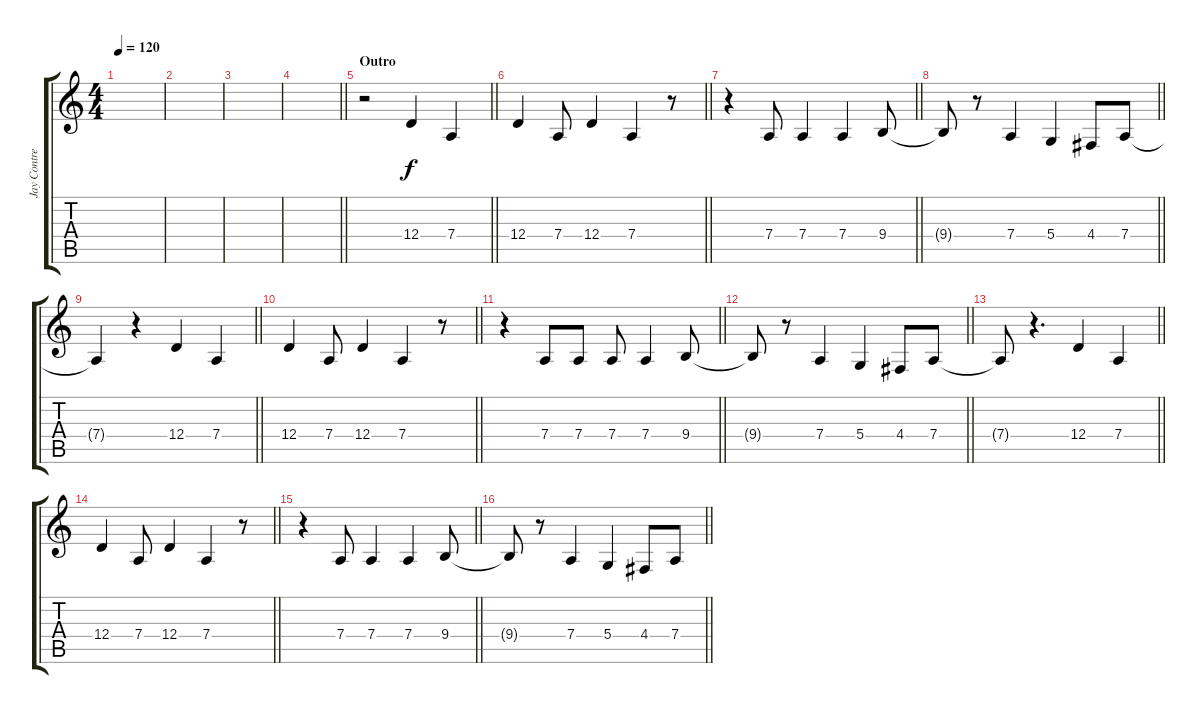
\track ("Jay Contreras(Vocal)" "Jay Contre") {instrument sopranosax}
\staff {score tabs}
\tuning (E4 B3 G3 D3 A2 E2) {hide}
\ts (4 4)
\tempo 120
\clef g2
\ks c
|
|
|
\barLineRight lightlight
|
\section ("" "Outro")
\barLineRight lightlight
r.2 12.4.4 7.4.4 |
\barLineRight lightlight
12.4.4 7.4.8 12.4.4 7.4.4 r.8 |
\barLineRight lightlight
r.4 7.4.8 7.4.4 7.4.4 9.4.8 |
\barLineRight lightlight
9.4{t}.8 r.8 7.4.4 5.4.4 4.4.8 7.4.8 |
\barLineRight lightlight
7.4{t}.4 r.4 12.4.4 7.4.4 |
\barLineRight lightlight
12.4.4 7.4.8 12.4.4 7.4.4 r.8 |
\barLineRight lightlight
r.4 7.4.8 7.4.8 7.4.8 7.4.4 9.4.8 |
\barLineRight lightlight
9.4{t}.8 r.8 7.4.4 5.4.4 4.4.8 7.4.8 |
\barLineRight lightlight
7.4{t}.8 r.4{d} 12.4.4 7.4.4 |
\barLineRight lightlight
12.4.4 7.4.8 12.4.4 7.4.4 r.8 |
\barLineRight lightlight
r.4 7.4.8 7.4.4 7.4.4 9.4.8 |
\barLineRight lightlight
9.4{t}.8 r.8 7.4.4 5.4.4 4.4.8 7.4.8
